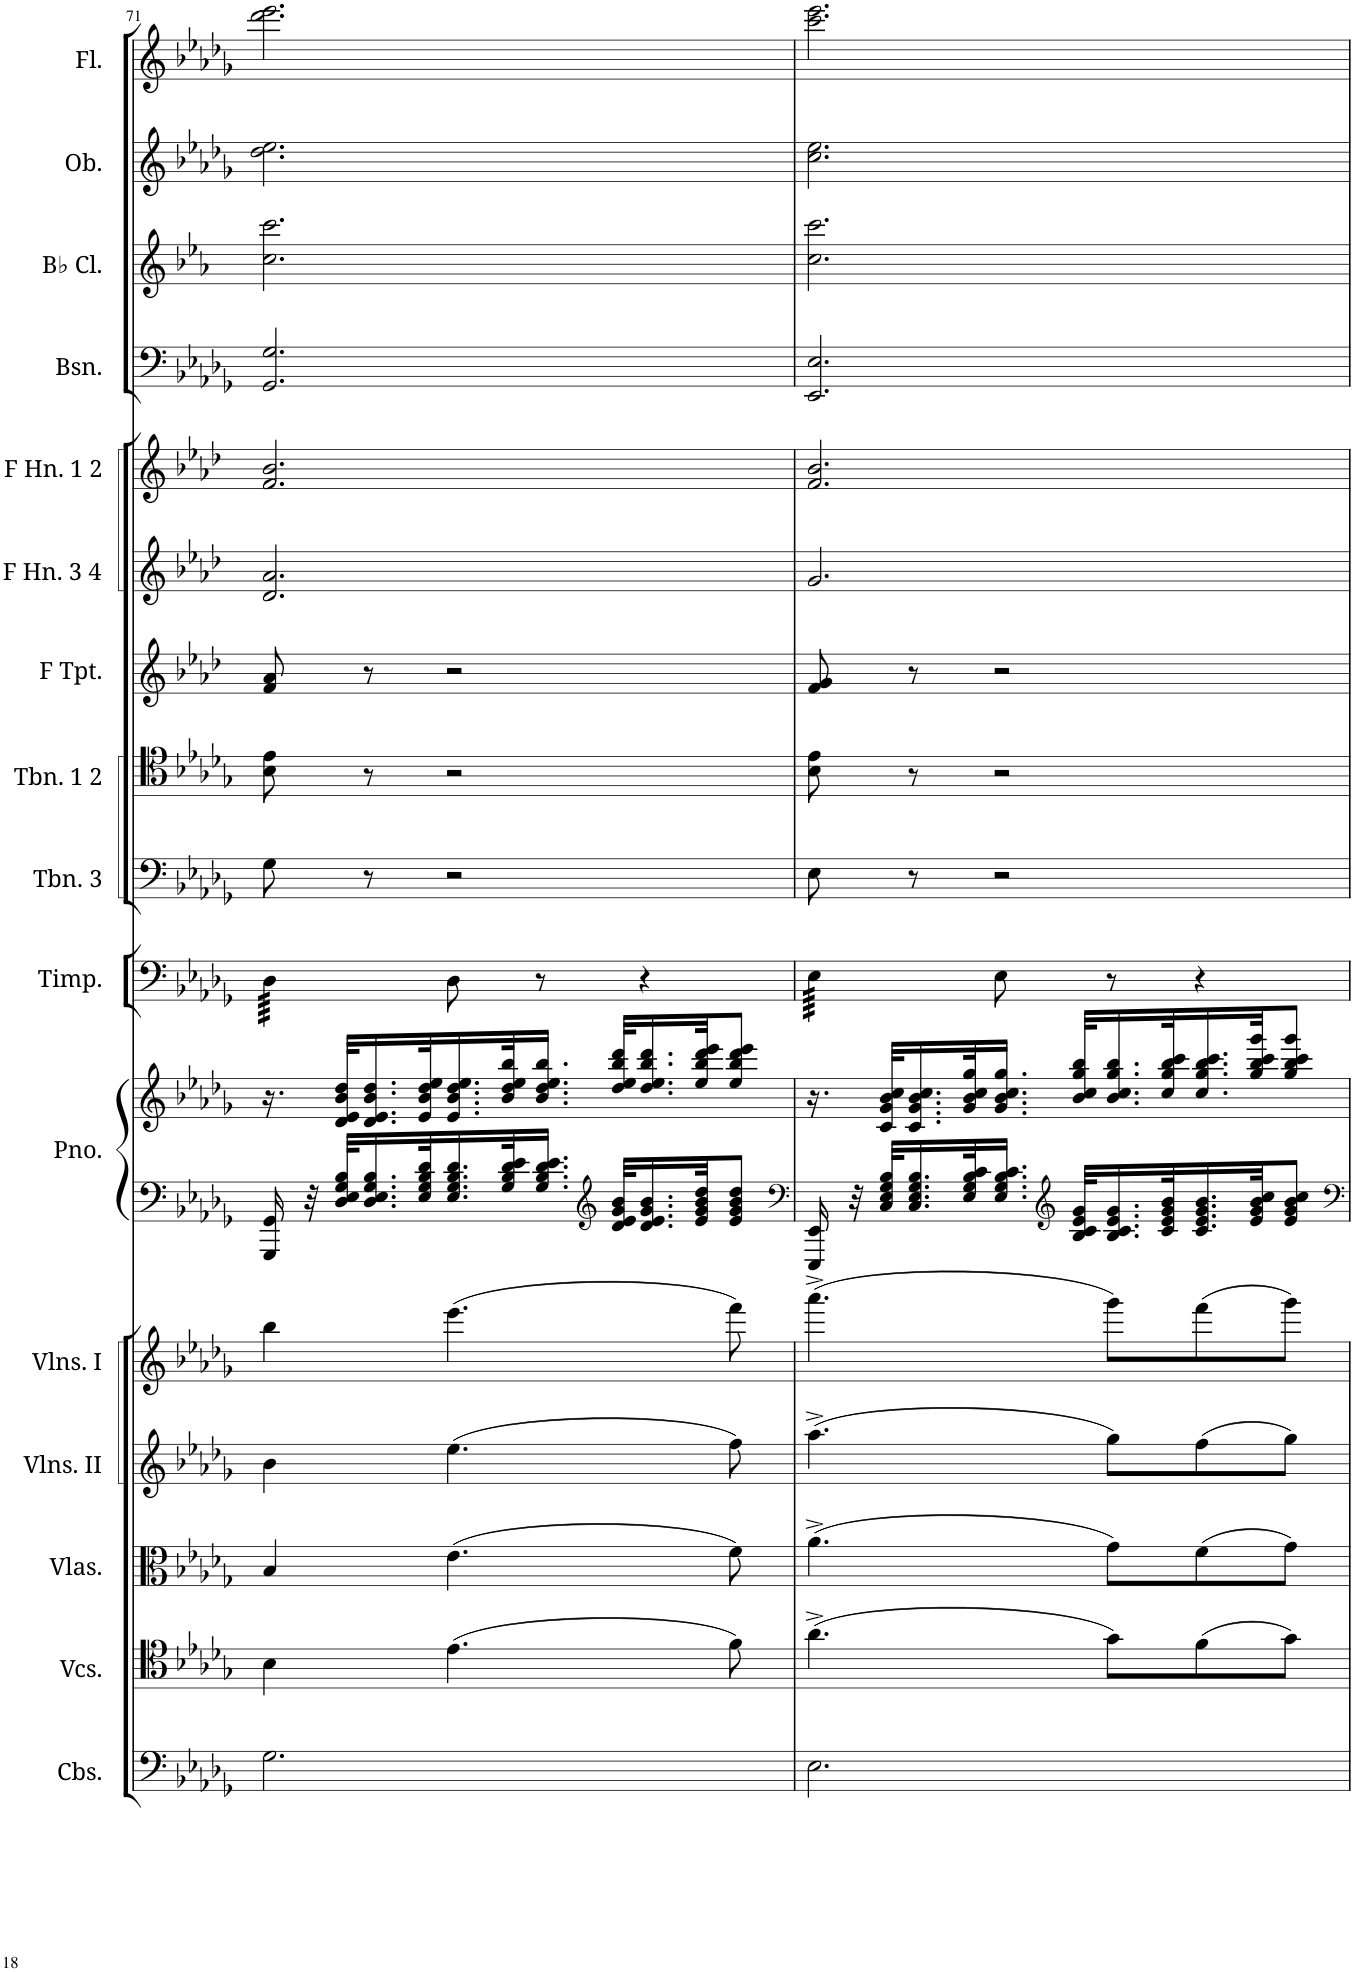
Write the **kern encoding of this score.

**kern	**kern	**kern	**kern	**kern	**kern	**kern	**kern	**kern	**kern	**kern	**kern	**kern	**kern	**kern	**kern	**kern
*part16	*part15	*part14	*part13	*part12	*part11	*part11	*part10	*part9	*part8	*part7	*part6	*part5	*part4	*part3	*part2	*part1
*staff17	*staff16	*staff15	*staff14	*staff13	*staff12	*staff11	*staff10	*staff9	*staff8	*staff7	*staff6	*staff5	*staff4	*staff3	*staff2	*staff1
*I"Contrabasses	*I"Violoncellos	*I"Violas	*I"Violins II	*I"Violins I	*I"Grand Piano	*	*I"Timpani (Ab-Db-Eb)	*I"Trombone 3	*I"Trombone 1 &amp; 2	*I"F Trumpet	*I"F Horn 3 &amp; 4	*I"F Horn 1 &amp; 2	*I"Bassoon	*I"Bb Clarinet	*I"Oboe	*I"Flute
*I'Cbs.	*I'Vcs.	*I'Vlas.	*I'Vlns. II	*I'Vlns. I	*I'Pno.	*	*I'Timp.	*I'Tbn. 3	*I'Tbn. 1 2	*I'F Tpt.	*I'F Hn. 3 4	*I'F Hn. 1 2	*I'Bsn.	*I'Bb Cl.	*I'Ob.	*I'Fl.
!!LO:PB:g=z
*clefF4	*clefC4	*clefC3	*clefG2	*clefG2	*clefF4	*clefG2	*clefF4	*clefF4	*clefC4	*clefG2	*clefG2	*clefG2	*clefF4	*clefG2	*clefG2	*clefG2
*Trd7c12	*	*	*	*	*	*	*	*	*	*Trd-3c-5	*Trd4c7	*Trd4c7	*	*Trd1c2	*	*
*k[b-e-a-d-g-]	*k[b-e-a-d-g-]	*k[b-e-a-d-g-]	*k[b-e-a-d-g-]	*k[b-e-a-d-g-]	*k[b-e-a-d-g-]	*k[b-e-a-d-g-]	*k[b-e-a-d-g-]	*k[b-e-a-d-g-]	*k[b-e-a-d-g-]	*k[b-e-a-d-]	*k[b-e-a-d-]	*k[b-e-a-d-]	*k[b-e-a-d-g-]	*k[b-e-a-]	*k[b-e-a-d-g-]	*k[b-e-a-d-g-]
*M6/8	*M6/8	*M6/8	*M6/8	*M6/8	*M6/8	*M6/8	*M6/8	*M6/8	*M6/8	*M6/8	*M6/8	*M6/8	*M6/8	*M6/8	*M6/8	*M6/8
=71	=71	=71	=71	=71	=71	=71	=71	=71	=71	=71	=71	=71	=71	=71	=71	=71
*	*	*	*	*	*	*	*tremolo	*	*	*	*	*	*	*	*	*
2.G-\	4B-\	4B-/	4b-\	4bb-\	16GGG-/ 16GG-/	16.r	64D-\LLLL	8G-\	8B-\ 8e-\	8f/ 8a-/	2.d-/ 2.a-/	2.f/ 2.b-/	2.GG-/ 2.G-/	2.cc\ 2.ccc\	2.dd-\ 2.ee-\	2.ddd-\ 2.eee-\
.	.	.	.	.	.	.	64D-\	.	.	.	.	.	.	.	.	.
.	.	.	.	.	.	.	64D-\	.	.	.	.	.	.	.	.	.
.	.	.	.	.	.	.	64D-\	.	.	.	.	.	.	.	.	.
.	.	.	.	.	32r	.	64D-\	.	.	.	.	.	.	.	.	.
.	.	.	.	.	.	.	64D-\	.	.	.	.	.	.	.	.	.
.	.	.	.	.	32D-/ 32E-/ 32G-/ 32B-/KLL	32d-/ 32e-/ 32b-/ 32dd-/KLL	64D-\	.	.	.	.	.	.	.	.	.
.	.	.	.	.	.	.	64D-\	.	.	.	.	.	.	.	.	.
.	.	.	.	.	16.D-/ 16.E-/ 16.G-/ 16.B-/	16.d-/ 16.e-/ 16.b-/ 16.dd-/	64D-\	8r	8r	8r	.	.	.	.	.	.
.	.	.	.	.	.	.	64D-\	.	.	.	.	.	.	.	.	.
.	.	.	.	.	.	.	64D-\	.	.	.	.	.	.	.	.	.
.	.	.	.	.	.	.	64D-\	.	.	.	.	.	.	.	.	.
.	.	.	.	.	.	.	64D-\	.	.	.	.	.	.	.	.	.
.	.	.	.	.	.	.	64D-\	.	.	.	.	.	.	.	.	.
.	.	.	.	.	32E-/ 32G-/ 32B-/ 32d-/K	32e-/ 32b-/ 32dd-/ 32ee-/K	64D-\	.	.	.	.	.	.	.	.	.
.	.	.	.	.	.	.	64D-\JJJJ	.	.	.	.	.	.	.	.	.
*	*	*	*	*	*	*	*Xtremolo	*	*	*	*	*	*	*	*	*
.	(4.e-\	(4.e-\	(4.ee-\	(4.eee-\	16.E-/ 16.G-/ 16.B-/ 16.d-/	16.e-/ 16.b-/ 16.dd-/ 16.ee-/	8D-\	2r	2r	2r	.	.	.	.	.	.
.	.	.	.	.	32G-/ 32B-/ 32d-/ 32e-/K	32b-/ 32dd-/ 32ee-/ 32bb-/K	.	.	.	.	.	.	.	.	.	.
.	.	.	.	.	16.G-/ 16.B-/ 16.d-/ 16.e-/JJ	16.b-/ 16.dd-/ 16.ee-/ 16.bb-/JJ	8r	.	.	.	.	.	.	.	.	.
*	*	*	*	*	*clefG2	*	*	*	*	*	*	*	*	*	*	*
.	.	.	.	.	32d-/ 32e-/ 32g-/ 32b-/KLL	32dd-/ 32ee-/ 32bb-/ 32ddd-/KLL	.	.	.	.	.	.	.	.	.	.
.	.	.	.	.	16.d-/ 16.e-/ 16.g-/ 16.b-/	16.dd-/ 16.ee-/ 16.bb-/ 16.ddd-/	4r	.	.	.	.	.	.	.	.	.
.	.	.	.	.	32e-/ 32g-/ 32b-/ 32dd-/JK	32ee-/ 32bb-/ 32ddd-/ 32eee-/JK	.	.	.	.	.	.	.	.	.	.
.	8f\)	8f\)	8ff\)	8fff\)	8e-/ 8g-/ 8b-/ 8dd-/J	8ee-/ 8bb-/ 8ddd-/ 8eee-/J	.	.	.	.	.	.	.	.	.	.
=72	=72	=72	=72	=72	=72	=72	=72	=72	=72	=72	=72	=72	=72	=72	=72	=72
*	*	*	*	*	*clefF4	*	*	*	*	*	*	*	*	*	*	*
*	*	*	*	*	*	*	*tremolo	*	*	*	*	*	*	*	*	*
2.E-\	(4.a-^\	(4.a-^\	(4.aa-^\	(4.aaa-^\	16EEE-/ 16EE-/	16.r	64E-\LLLL	8E-\	8B-\ 8e-\	8f/ 8g/	2.g/	2.f/ 2.b-/	2.EE-/ 2.E-/	2.cc\ 2.ccc\	2.cc\ 2.ee-\	2.ccc\ 2.eee-\
.	.	.	.	.	.	.	64E-\	.	.	.	.	.	.	.	.	.
.	.	.	.	.	.	.	64E-\	.	.	.	.	.	.	.	.	.
.	.	.	.	.	.	.	64E-\	.	.	.	.	.	.	.	.	.
.	.	.	.	.	32r	.	64E-\	.	.	.	.	.	.	.	.	.
.	.	.	.	.	.	.	64E-\	.	.	.	.	.	.	.	.	.
.	.	.	.	.	32C/ 32E-/ 32G-/ 32B-/KLL	32c/ 32g-/ 32b-/ 32cc/KLL	64E-\	.	.	.	.	.	.	.	.	.
.	.	.	.	.	.	.	64E-\	.	.	.	.	.	.	.	.	.
.	.	.	.	.	16.C/ 16.E-/ 16.G-/ 16.B-/	16.c/ 16.g-/ 16.b-/ 16.cc/	64E-\	8r	8r	8r	.	.	.	.	.	.
.	.	.	.	.	.	.	64E-\	.	.	.	.	.	.	.	.	.
.	.	.	.	.	.	.	64E-\	.	.	.	.	.	.	.	.	.
.	.	.	.	.	.	.	64E-\	.	.	.	.	.	.	.	.	.
.	.	.	.	.	.	.	64E-\	.	.	.	.	.	.	.	.	.
.	.	.	.	.	.	.	64E-\	.	.	.	.	.	.	.	.	.
.	.	.	.	.	32E-/ 32G-/ 32B-/ 32c/K	32g-/ 32b-/ 32cc/ 32gg-/K	64E-\	.	.	.	.	.	.	.	.	.
.	.	.	.	.	.	.	64E-\JJJJ	.	.	.	.	.	.	.	.	.
*	*	*	*	*	*	*	*Xtremolo	*	*	*	*	*	*	*	*	*
.	.	.	.	.	16.E-/ 16.G-/ 16.B-/ 16.c/JJ	16.g-/ 16.b-/ 16.cc/ 16.gg-/JJ	8E-\	2r	2r	2r	.	.	.	.	.	.
*	*	*	*	*	*clefG2	*	*	*	*	*	*	*	*	*	*	*
.	.	.	.	.	32B-/ 32c/ 32e-/ 32g-/KLL	32b-/ 32cc/ 32gg-/ 32bb-/KLL	.	.	.	.	.	.	.	.	.	.
.	8g-\L)	8g-\L)	8gg-\L)	8ggg-\L)	16.B-/ 16.c/ 16.e-/ 16.g-/	16.b-/ 16.cc/ 16.gg-/ 16.bb-/	8r	.	.	.	.	.	.	.	.	.
.	.	.	.	.	32c/ 32e-/ 32g-/ 32b-/K	32cc/ 32gg-/ 32bb-/ 32ccc/K	.	.	.	.	.	.	.	.	.	.
.	(8f\	(8f\	(8ff\	(8fff\	16.c/ 16.e-/ 16.g-/ 16.b-/	16.cc/ 16.gg-/ 16.bb-/ 16.ccc/	4r	.	.	.	.	.	.	.	.	.
.	.	.	.	.	32e-/ 32g-/ 32b-/ 32cc/JK	32gg-/ 32bb-/ 32ccc/ 32ggg-/JK	.	.	.	.	.	.	.	.	.	.
.	8g-\J)	8g-\J)	8gg-\J)	8ggg-\J)	8e-/ 8g-/ 8b-/ 8cc/J	8gg-/ 8bb-/ 8ccc/ 8ggg-/J	.	.	.	.	.	.	.	.	.	.
=	=	=	=	=	=	=	=	=	=	=	=	=	=	=	=	=
*-	*-	*-	*-	*-	*-	*-	*-	*-	*-	*-	*-	*-	*-	*-	*-	*-
